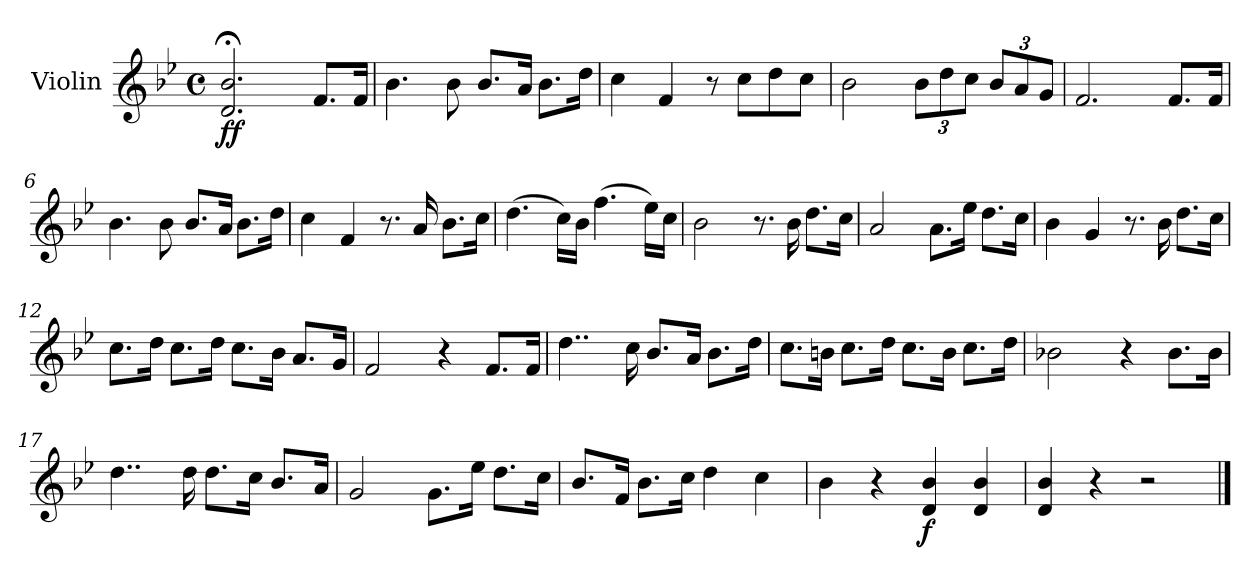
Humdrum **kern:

**kern	**dynam
*part1	*part1
*staff1	*staff1
*I"Violin	*
*I'Vln.	*
*clefG2	*
*k[b-e-]	*
*M4/4	*
*met(c)	*
=1	=1
!	!LO:DY:b
2.d;</ 2.b-;</	ff
8.f/L	.
16f/Jk	.
=2	=2
4.b-\	.
8b-\	.
8.b-/L	.
16a/Jk	.
8.b-\L	.
16dd\Jk	.
=3	=3
4cc\	.
4f/	.
8r	.
8cc\L	.
8dd\	.
8cc\J	.
=4	=4
2b-\	.
*Xbrackettup	*
12b-\L	.
12dd\	.
12cc\J	.
12b-/L	.
12a/	.
12g/J	.
=5	=5
2.f/	.
8.f/L	.
16f/Jk	.
!!LO:LB:g=z
=6	=6
4.b-\	.
8b-\	.
8.b-/L	.
16a/Jk	.
8.b-\L	.
16dd\Jk	.
=7	=7
4cc\	.
4f/	.
8.r	.
16a/	.
8.b-\L	.
16cc\Jk	.
=8	=8
(>4.dd\	.
16cc\LL)	.
16b-\JJ	.
(>4.ff\	.
16ee-\LL)	.
16cc\JJ	.
=9	=9
2b-\	.
8.r	.
16b-\	.
8.dd\L	.
16cc\Jk	.
=10	=10
2a/	.
8.a\L	.
16ee-\Jk	.
8.dd\L	.
16cc\Jk	.
!!LO:LB:g=z
=11	=11
4b-\	.
4g/	.
8.r	.
16b-\	.
8.dd\L	.
16cc\Jk	.
=12	=12
8.cc\L	.
16dd\Jk	.
8.cc\L	.
16dd\Jk	.
8.cc\L	.
16b-\Jk	.
8.a/L	.
16g/Jk	.
=13	=13
2f/	.
4r	.
8.f/L	.
16f/Jk	.
=14	=14
4..dd\	.
16cc\	.
8.b-/L	.
16a/Jk	.
8.b-\L	.
16dd\Jk	.
!!LO:LB:g=z
=15	=15
8.cc\L	.
16bn\Jk	.
8.cc\L	.
16dd\Jk	.
8.cc\L	.
16b\Jk	.
8.cc\L	.
16dd\Jk	.
=16	=16
2b-X\	.
4r	.
8.b-\L	.
16b-\Jk	.
=17	=17
4..dd\	.
16dd\	.
8.dd\L	.
16cc\Jk	.
8.b-/L	.
16a/Jk	.
=18	=18
2g/	.
8.g\L	.
16ee-\Jk	.
8.dd\L	.
16cc\Jk	.
=19	=19
8.b-/L	.
16f/Jk	.
8.b-\L	.
16cc\Jk	.
4dd\	.
4cc\	.
!!LO:LB:g=z
=20	=20
4b-\	.
4r	.
!	!LO:DY:b
4d/ 4b-/	f
4d/ 4b-/	.
=21	=21
4d/ 4b-/	.
4r	.
2r	.
==	==
*-	*-
